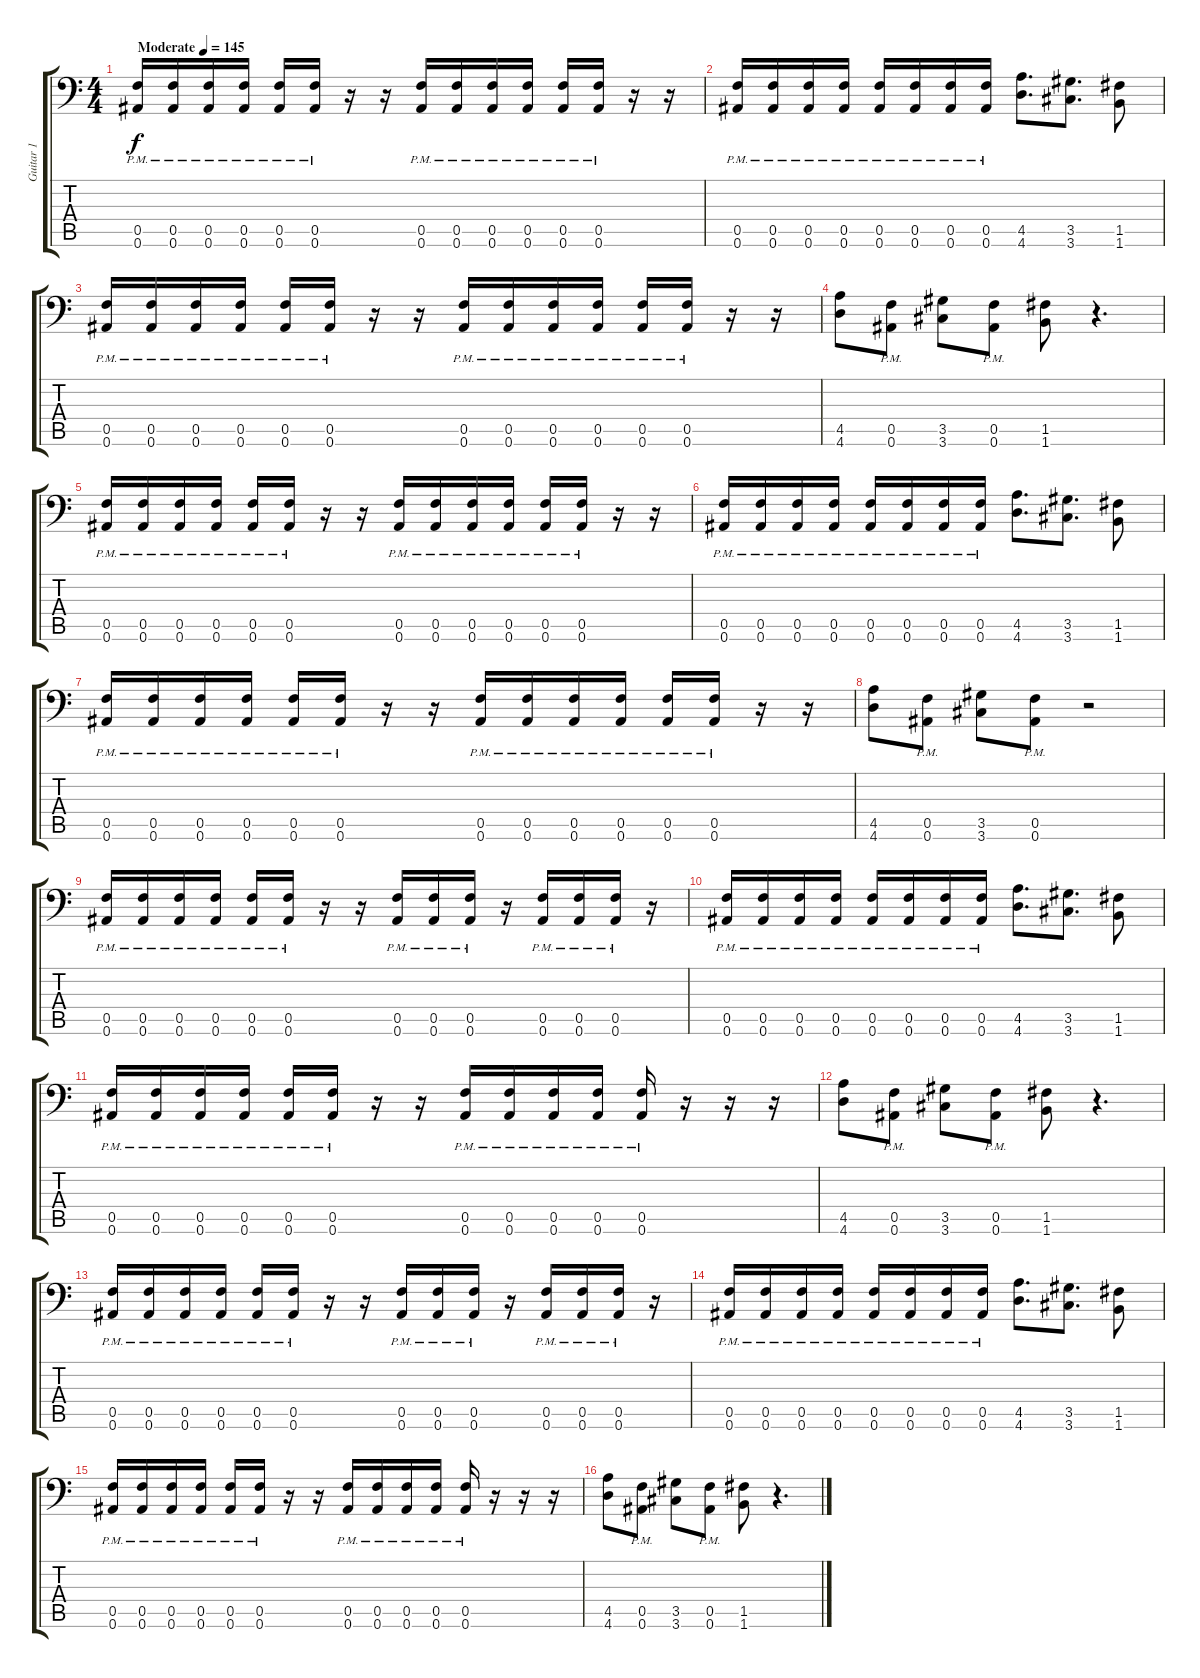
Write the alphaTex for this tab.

\track ("Guitar 1" "Guitar 1") {instrument distortionguitar}
\staff {score tabs}
\tuning (C4 G3 Eb3 Bb2 F2 Bb1) {hide}
\ts (4 4)
\tempo (145 "Moderate")
\clef f4
\ks c
(0.5{pm} 0.6{pm}).16{dy f instrument distortionguitar} (0.5{pm} 0.6{pm}).16 (0.5{pm} 0.6{pm}).16 (0.5{pm} 0.6{pm}).16 (0.5{pm} 0.6{pm}).16 (0.5{pm} 0.6{pm}).16 r.16 r.16 (0.5{pm} 0.6{pm}).16 (0.5{pm} 0.6{pm}).16 (0.5{pm} 0.6{pm}).16 (0.5{pm} 0.6{pm}).16 (0.5{pm} 0.6{pm}).16 (0.5{pm} 0.6{pm}).16 r.16 r.16 |
(0.5{pm} 0.6{pm}).16 (0.5{pm} 0.6{pm}).16 (0.5{pm} 0.6{pm}).16 (0.5{pm} 0.6{pm}).16 (0.5{pm} 0.6{pm}).16 (0.5{pm} 0.6{pm}).16 (0.5{pm} 0.6{pm}).16 (0.5{pm} 0.6{pm}).16 (4.5 4.6).8{d} (3.5 3.6).8{d} (1.5 1.6).8 |
(0.5{pm} 0.6{pm}).16 (0.5{pm} 0.6{pm}).16 (0.5{pm} 0.6{pm}).16 (0.5{pm} 0.6{pm}).16 (0.5{pm} 0.6{pm}).16 (0.5{pm} 0.6{pm}).16 r.16 r.16 (0.5{pm} 0.6{pm}).16 (0.5{pm} 0.6{pm}).16 (0.5{pm} 0.6{pm}).16 (0.5{pm} 0.6{pm}).16 (0.5{pm} 0.6{pm}).16 (0.5{pm} 0.6{pm}).16 r.16 r.16 |
(4.5 4.6).8 (0.5{pm} 0.6{pm}).8 (3.5 3.6).8 (0.5{pm} 0.6{pm}).8 (1.5 1.6).8 r.4{d} |
(0.5{pm} 0.6{pm}).16 (0.5{pm} 0.6{pm}).16 (0.5{pm} 0.6{pm}).16 (0.5{pm} 0.6{pm}).16 (0.5{pm} 0.6{pm}).16 (0.5{pm} 0.6{pm}).16 r.16 r.16 (0.5{pm} 0.6{pm}).16 (0.5{pm} 0.6{pm}).16 (0.5{pm} 0.6{pm}).16 (0.5{pm} 0.6{pm}).16 (0.5{pm} 0.6{pm}).16 (0.5{pm} 0.6{pm}).16 r.16 r.16 |
(0.5{pm} 0.6{pm}).16 (0.5{pm} 0.6{pm}).16 (0.5{pm} 0.6{pm}).16 (0.5{pm} 0.6{pm}).16 (0.5{pm} 0.6{pm}).16 (0.5{pm} 0.6{pm}).16 (0.5{pm} 0.6{pm}).16 (0.5{pm} 0.6{pm}).16 (4.5 4.6).8{d} (3.5 3.6).8{d} (1.5 1.6).8 |
(0.5{pm} 0.6{pm}).16 (0.5{pm} 0.6{pm}).16 (0.5{pm} 0.6{pm}).16 (0.5{pm} 0.6{pm}).16 (0.5{pm} 0.6{pm}).16 (0.5{pm} 0.6{pm}).16 r.16 r.16 (0.5{pm} 0.6{pm}).16 (0.5{pm} 0.6{pm}).16 (0.5{pm} 0.6{pm}).16 (0.5{pm} 0.6{pm}).16 (0.5{pm} 0.6{pm}).16 (0.5{pm} 0.6{pm}).16 r.16 r.16 |
(4.5 4.6).8{volume 14} (0.5 0.6{pm}).8 (3.5 3.6).8 (0.5 0.6{pm}).8 r.2 |
(0.5{pm} 0.6{pm}).16 (0.5{pm} 0.6{pm}).16 (0.5{pm} 0.6{pm}).16 (0.5{pm} 0.6{pm}).16 (0.5{pm} 0.6{pm}).16 (0.5{pm} 0.6{pm}).16 r.16 r.16 (0.5{pm} 0.6{pm}).16 (0.5{pm} 0.6{pm}).16 (0.5{pm} 0.6{pm}).16 r.16 (0.5{pm} 0.6{pm}).16 (0.5{pm} 0.6{pm}).16 (0.5{pm} 0.6{pm}).16 r.16 |
(0.5{pm} 0.6{pm}).16 (0.5{pm} 0.6{pm}).16 (0.5{pm} 0.6{pm}).16 (0.5{pm} 0.6{pm}).16 (0.5{pm} 0.6{pm}).16 (0.5{pm} 0.6{pm}).16 (0.5{pm} 0.6{pm}).16 (0.5{pm} 0.6{pm}).16 (4.5 4.6).8{d} (3.5 3.6).8{d} (1.5 1.6).8 |
(0.5{pm} 0.6{pm}).16 (0.5{pm} 0.6{pm}).16 (0.5{pm} 0.6{pm}).16 (0.5{pm} 0.6{pm}).16 (0.5{pm} 0.6{pm}).16 (0.5{pm} 0.6{pm}).16 r.16 r.16 (0.5{pm} 0.6{pm}).16 (0.5{pm} 0.6{pm}).16 (0.5{pm} 0.6{pm}).16 (0.5{pm} 0.6{pm}).16 (0.5{pm} 0.6{pm}).16 r.16 r.16 r.16 |
(4.5 4.6).8 (0.5{pm} 0.6{pm}).8 (3.5 3.6).8 (0.5{pm} 0.6{pm}).8 (1.5 1.6).8 r.4{d} |
(0.5{pm} 0.6{pm}).16 (0.5{pm} 0.6{pm}).16 (0.5{pm} 0.6{pm}).16 (0.5{pm} 0.6{pm}).16 (0.5{pm} 0.6{pm}).16 (0.5{pm} 0.6{pm}).16 r.16 r.16 (0.5{pm} 0.6{pm}).16 (0.5{pm} 0.6{pm}).16 (0.5{pm} 0.6{pm}).16 r.16 (0.5{pm} 0.6{pm}).16 (0.5{pm} 0.6{pm}).16 (0.5{pm} 0.6{pm}).16 r.16 |
(0.5{pm} 0.6{pm}).16 (0.5{pm} 0.6{pm}).16 (0.5{pm} 0.6{pm}).16 (0.5{pm} 0.6{pm}).16 (0.5{pm} 0.6{pm}).16 (0.5{pm} 0.6{pm}).16 (0.5{pm} 0.6{pm}).16 (0.5{pm} 0.6{pm}).16 (4.5 4.6).8{d} (3.5 3.6).8{d} (1.5 1.6).8 |
(0.5{pm} 0.6{pm}).16 (0.5{pm} 0.6{pm}).16 (0.5{pm} 0.6{pm}).16 (0.5{pm} 0.6{pm}).16 (0.5{pm} 0.6{pm}).16 (0.5{pm} 0.6{pm}).16 r.16 r.16 (0.5{pm} 0.6{pm}).16 (0.5{pm} 0.6{pm}).16 (0.5{pm} 0.6{pm}).16 (0.5{pm} 0.6{pm}).16 (0.5{pm} 0.6{pm}).16 r.16 r.16 r.16 |
(4.5 4.6).8 (0.5{pm} 0.6{pm}).8 (3.5 3.6).8 (0.5{pm} 0.6{pm}).8 (1.5 1.6).8 r.4{d}
